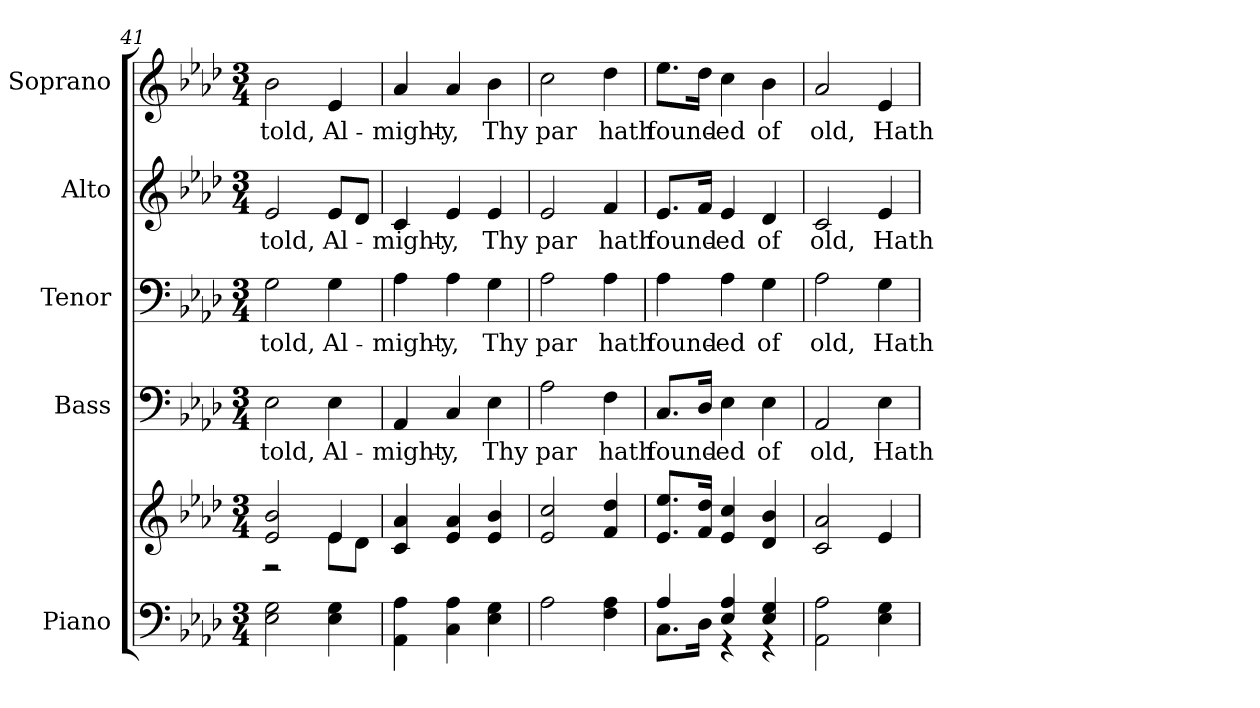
**kern	**kern	**kern	**text	**kern	**text	**kern	**text	**kern	**text
*part5	*part5	*part4	*part4	*part3	*part3	*part2	*part2	*part1	*part1
*staff6	*staff5	*staff4	*staff4	*staff3	*staff3	*staff2	*staff2	*staff1	*staff1
*I"Piano	*	*I"Bass	*	*I"Tenor	*	*I"Alto	*	*I"Soprano	*
*I'Pno.	*	*I'B.	*	*I'T.	*	*I'A.	*	*I'S.	*
*clefF4	*clefG2	*clefF4	*	*clefF4	*	*clefG2	*	*clefG2	*
*k[b-e-a-d-]	*k[b-e-a-d-]	*k[b-e-a-d-]	*	*k[b-e-a-d-]	*	*k[b-e-a-d-]	*	*k[b-e-a-d-]	*
*f:	*f:	*f:	*	*f:	*	*f:	*	*f:	*
*M3/4	*M3/4	*M3/4	*	*M3/4	*	*M3/4	*	*M3/4	*
=41	=41	=41	=41	=41	=41	=41	=41	=41	=41
*	*^	*	*	*	*	*	*	*	*
!	!	!	!	!LO:LY:b:color=#000000	!	!	!	!	!	!
!	!	!	!	!	!	!LO:LY:b:color=#000000	!	!	!	!
!	!	!	!	!	!	!	!	!LO:LY:b:color=#000000	!	!
!	!	!	!	!	!	!	!	!	!	!LO:LY:b:color=#000000
2E-i\ 2Gi	2e-i/ 2b-i	2r	2E-i\	-told,	2Gi\	-told,	2e-i/	-told,	2b-i\	-told,
!	!	!	!	!LO:LY:b:color=#000000	!	!	!	!	!	!
!	!	!	!	!	!	!LO:LY:b:color=#000000	!	!	!	!
!	!	!	!	!	!	!	!	!LO:LY:b:color=#000000	!	!
!	!	!	!	!	!	!	!	!	!	!LO:LY:b:color=#000000
4E-i\ 4Gi	4e-i/	8e-i\L	4E-i\	Al-	4Gi\	Al-	8e-i/L	Al-	4e-i/	Al-
.	.	8d-i\J	.	.	.	.	8d-i/J	.	.	.
*	*v	*v	*	*	*	*	*	*	*	*
=42	=42	=42	=42	=42	=42	=42	=42	=42	=42
*	*^	*	*	*	*	*	*	*	*
!	!	!	!	!LO:LY:b:color=#000000	!	!	!	!	!	!
*	*v	*v	*	*	*	*	*	*	*	*
*	*^	*	*	*	*	*	*	*	*
!	!	!	!	!	!	!LO:LY:b:color=#000000	!	!	!	!
*	*v	*v	*	*	*	*	*	*	*	*
*	*^	*	*	*	*	*	*	*	*
!	!	!	!	!	!	!	!	!LO:LY:b:color=#000000	!	!
*	*v	*v	*	*	*	*	*	*	*	*
*	*^	*	*	*	*	*	*	*	*
!	!	!	!	!	!	!	!	!	!	!LO:LY:b:color=#000000
*	*v	*v	*	*	*	*	*	*	*	*
4AA-i\ 4A-i	4ci/ 4a-i	4AA-i/	-might-	4A-i\	-might-	4ci/	-might-	4a-i/	-might-
!	!	!	!LO:LY:b:color=#000000	!	!	!	!	!	!
!	!	!	!	!	!LO:LY:b:color=#000000	!	!	!	!
!	!	!	!	!	!	!	!LO:LY:b:color=#000000	!	!
!	!	!	!	!	!	!	!	!	!LO:LY:b:color=#000000
4Ci\ 4A-i	4e-i/ 4a-i	4Ci/	-y,	4A-i\	-y,	4e-i/	-y,	4a-i/	-y,
!	!	!	!LO:LY:b:color=#000000	!	!	!	!	!	!
!	!	!	!	!	!LO:LY:b:color=#000000	!	!	!	!
!	!	!	!	!	!	!	!LO:LY:b:color=#000000	!	!
!	!	!	!	!	!	!	!	!	!LO:LY:b:color=#000000
4E-i\ 4Gi	4e-i/ 4b-i	4E-i\	Thy	4Gi\	Thy	4e-i/	Thy	4b-i\	Thy
!!LO:PB:g=z
=43	=43	=43	=43	=43	=43	=43	=43	=43	=43
!	!	!	!LO:LY:b:color=#000000	!	!	!	!	!	!
!	!	!	!	!	!LO:LY:b:color=#000000	!	!	!	!
!	!	!	!	!	!	!	!LO:LY:b:color=#000000	!	!
!	!	!	!	!	!	!	!	!	!LO:LY:b:color=#000000
2A-i\	2e-i/ 2cci	2A-i\	par	2A-i\	par	2e-i/	par	2cci\	par
!	!	!	!LO:LY:b:color=#000000	!	!	!	!	!	!
!	!	!	!	!	!LO:LY:b:color=#000000	!	!	!	!
!	!	!	!	!	!	!	!LO:LY:b:color=#000000	!	!
!	!	!	!	!	!	!	!	!	!LO:LY:b:color=#000000
4Fi\ 4A-i	4fi/ 4dd-i	4Fi\	hath	4A-i\	hath	4fi/	hath	4dd-i\	hath
=44	=44	=44	=44	=44	=44	=44	=44	=44	=44
*^	*	*	*	*	*	*	*	*	*
!	!	!	!	!LO:LY:b:color=#000000	!	!	!	!	!	!
!	!	!	!	!	!	!LO:LY:b:color=#000000	!	!	!	!
!	!	!	!	!	!	!	!	!LO:LY:b:color=#000000	!	!
!	!	!	!	!	!	!	!	!	!	!LO:LY:b:color=#000000
4A-i/	8.Ci\L	8.e-i/ 8.ee-iL	8.Ci/L	found-	4A-i\	found-	8.e-i/L	found-	8.ee-i\L	found-
.	16D-i\Jk	16fi/ 16dd-iJk	16D-i/Jk	.	.	.	16fi/Jk	.	16dd-i\Jk	.
!	!	!	!	!LO:LY:b:color=#000000	!	!	!	!	!	!
!	!	!	!	!	!	!LO:LY:b:color=#000000	!	!	!	!
!	!	!	!	!	!	!	!	!LO:LY:b:color=#000000	!	!
!	!	!	!	!	!	!	!	!	!	!LO:LY:b:color=#000000
4E-i/ 4A-i	4r	4e-i/ 4cci	4E-i\	-ed	4A-i\	-ed	4e-i/	-ed	4cci\	-ed
!	!	!	!	!LO:LY:b:color=#000000	!	!	!	!	!	!
!	!	!	!	!	!	!LO:LY:b:color=#000000	!	!	!	!
!	!	!	!	!	!	!	!	!LO:LY:b:color=#000000	!	!
!	!	!	!	!	!	!	!	!	!	!LO:LY:b:color=#000000
4E-i/ 4Gi	4r	4d-i/ 4b-i	4E-i\	of	4Gi\	of	4d-i/	of	4b-i\	of
*v	*v	*	*	*	*	*	*	*	*	*
=45	=45	=45	=45	=45	=45	=45	=45	=45	=45
*^	*	*	*	*	*	*	*	*	*
!	!	!	!	!LO:LY:b:color=#000000	!	!	!	!	!	!
*v	*v	*	*	*	*	*	*	*	*	*
*^	*	*	*	*	*	*	*	*	*
!	!	!	!	!	!	!LO:LY:b:color=#000000	!	!	!	!
*v	*v	*	*	*	*	*	*	*	*	*
*^	*	*	*	*	*	*	*	*	*
!	!	!	!	!	!	!	!	!LO:LY:b:color=#000000	!	!
*v	*v	*	*	*	*	*	*	*	*	*
*^	*	*	*	*	*	*	*	*	*
!	!	!	!	!	!	!	!	!	!	!LO:LY:b:color=#000000
*v	*v	*	*	*	*	*	*	*	*	*
2AA-i\ 2A-i	2ci/ 2a-i	2AA-i/	old,	2A-i\	old,	2ci/	old,	2a-i/	old,
!	!	!	!LO:LY:b:color=#000000	!	!	!	!	!	!
!	!	!	!	!	!LO:LY:b:color=#000000	!	!	!	!
!	!	!	!	!	!	!	!LO:LY:b:color=#000000	!	!
!	!	!	!	!	!	!	!	!	!LO:LY:b:color=#000000
4E-i\ 4Gi	4e-i/	4E-i\	Hath	4Gi\	Hath	4e-i/	Hath	4e-i/	Hath
=	=	=	=	=	=	=	=	=	=
*-	*-	*-	*-	*-	*-	*-	*-	*-	*-
